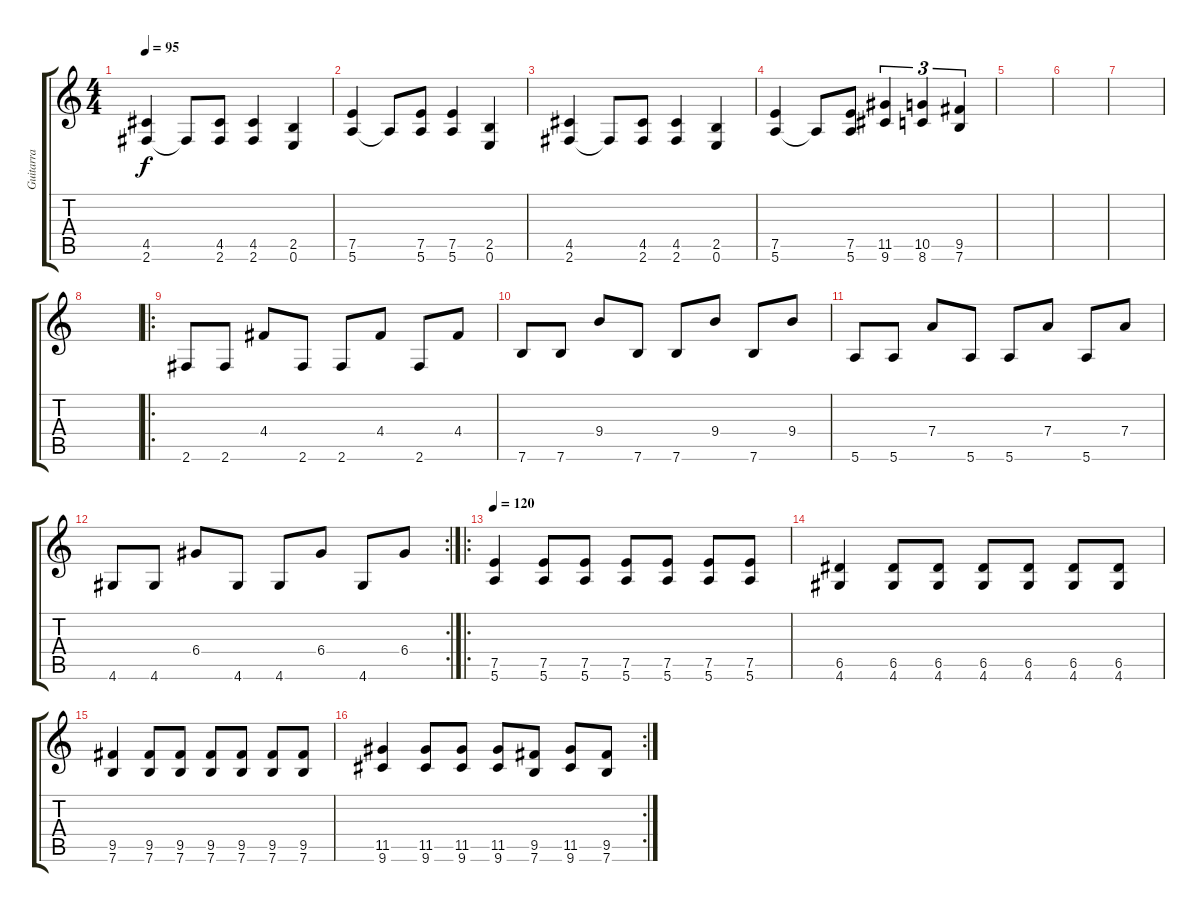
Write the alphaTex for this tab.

\track ("Guitarra" "Guitarra") {instrument distortionguitar}
\staff {score tabs}
\tuning (E4 B3 G3 D3 A2 E2) {hide}
\ts (4 4)
\tempo 95
\clef g2
\ks c
(4.5 2.6).4{dy f} 2.6{t}.8 (4.5 2.6).8 (4.5 2.6).4 (2.5 0.6).4 |
(7.5 5.6).4 5.6{t}.8 (7.5 5.6).8 (7.5 5.6).4 (2.5 0.6).4 |
(4.5 2.6).4 2.6{t}.8 (4.5 2.6).8 (4.5 2.6).4 (2.5 0.6).4 |
(7.5 5.6).4 5.6{t}.8 (7.5 5.6).8 (11.5 9.6).4{tu (3 2)} (10.5 8.6).4{tu (3 2)} (9.5 7.6).4{tu (3 2)} |
|
|
|
|
\ro
2.6.8 2.6.8 4.4.8 2.6.8 2.6.8 4.4.8 2.6.8 4.4.8 |
7.6.8 7.6.8 9.4.8 7.6.8 7.6.8 9.4.8 7.6.8 9.4.8 |
5.6.8 5.6.8 7.4.8 5.6.8 5.6.8 7.4.8 5.6.8 7.4.8 |
\rc 2
4.6.8 4.6.8 6.4.8 4.6.8 4.6.8 6.4.8 4.6.8 6.4.8 |
\ro
\tempo 120
(7.5 5.6).4 (7.5 5.6).8 (7.5 5.6).8 (7.5 5.6).8 (7.5 5.6).8 (7.5 5.6).8 (7.5 5.6).8 |
(6.5 4.6).4 (6.5 4.6).8 (6.5 4.6).8 (6.5 4.6).8 (6.5 4.6).8 (6.5 4.6).8 (6.5 4.6).8 |
(9.5 7.6).4 (9.5 7.6).8 (9.5 7.6).8 (9.5 7.6).8 (9.5 7.6).8 (9.5 7.6).8 (9.5 7.6).8 |
\rc 2
(11.5 9.6).4 (11.5 9.6).8 (11.5 9.6).8 (11.5 9.6).8 (9.5 7.6).8 (11.5 9.6).8 (9.5 7.6).8
